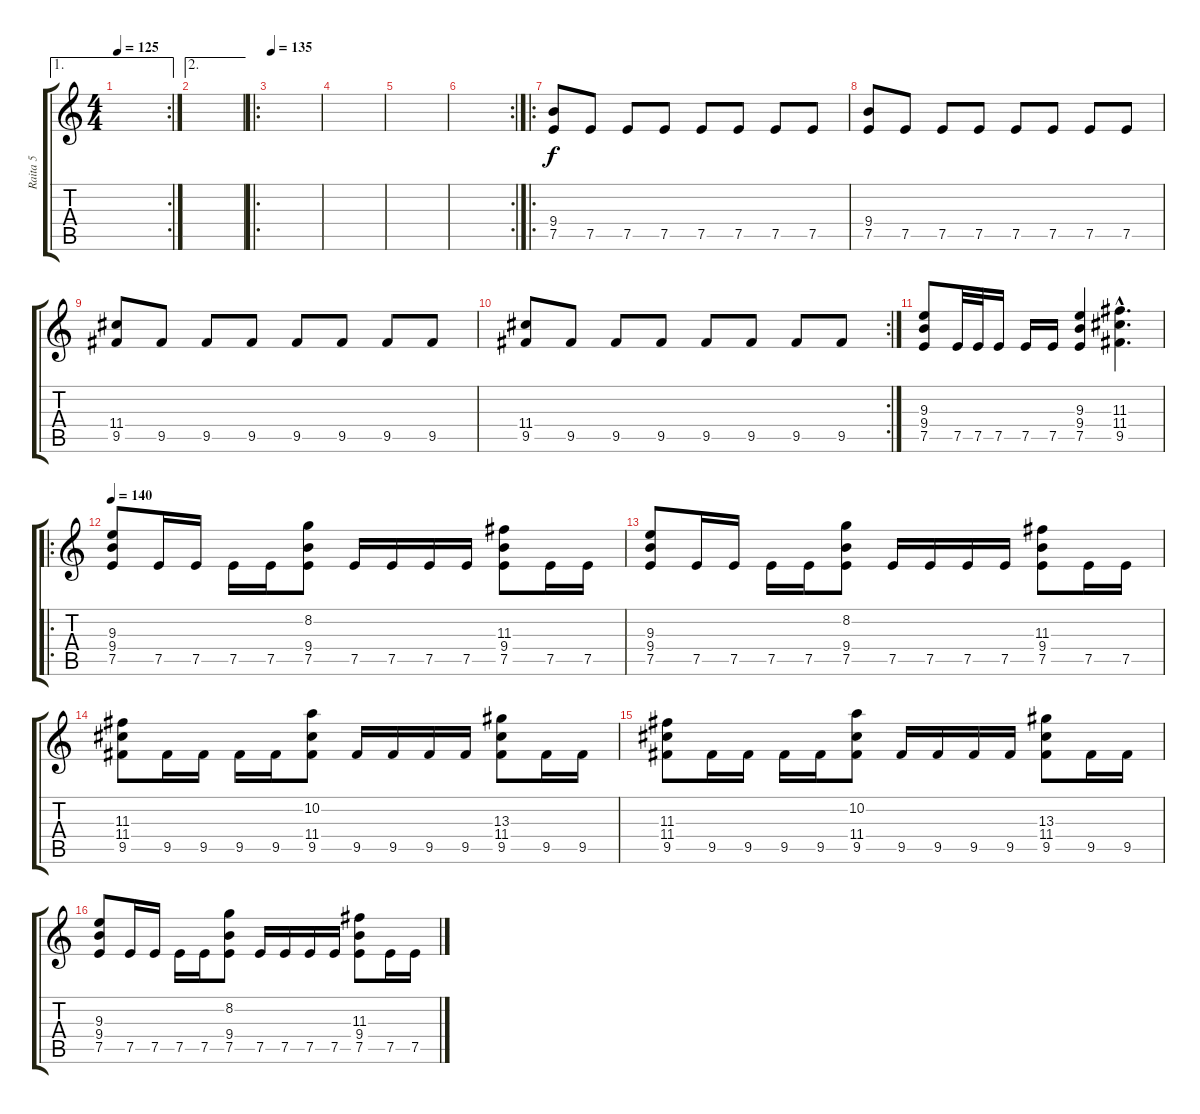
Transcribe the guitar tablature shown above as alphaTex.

\track ("Raita 5" "Raita 5") {instrument distortionguitar}
\staff {score tabs}
\tuning (E4 B3 G3 D3 A2 E2) {hide}
\ae 1
\rc 2
\ts (4 4)
\tempo 125
\clef g2
\ks c
|
\ae 2
|
\ro
\tempo 135
|
|
|
\rc 2
|
\ro
(9.4 7.5).8 7.5.8 7.5.8 7.5.8 7.5.8 7.5.8 7.5.8 7.5.8 |
(9.4 7.5).8 7.5.8 7.5.8 7.5.8 7.5.8 7.5.8 7.5.8 7.5.8 |
(11.4 9.5).8 9.5.8 9.5.8 9.5.8 9.5.8 9.5.8 9.5.8 9.5.8 |
\rc 2
(11.4 9.5).8 9.5.8 9.5.8 9.5.8 9.5.8 9.5.8 9.5.8 9.5.8 |
(9.3 9.4 7.5).8 7.5.32 7.5.32 7.5.16 7.5.16 7.5.16 (9.3 9.4 7.5).4 (11.3{hac} 11.4{hac} 9.5{hac}).4{d} |
\ro
\tempo 140
(9.3 9.4 7.5).8 7.5.16 7.5.16 7.5.16 7.5.16 (8.2 9.4 7.5).8 7.5.16 7.5.16 7.5.16 7.5.16 (11.3 9.4 7.5).8 7.5.16 7.5.16 |
(9.3 9.4 7.5).8 7.5.16 7.5.16 7.5.16 7.5.16 (8.2 9.4 7.5).8 7.5.16 7.5.16 7.5.16 7.5.16 (11.3 9.4 7.5).8 7.5.16 7.5.16 |
(11.3 11.4 9.5).8 9.5.16 9.5.16 9.5.16 9.5.16 (10.2 11.4 9.5).8 9.5.16 9.5.16 9.5.16 9.5.16 (13.3 11.4 9.5).8 9.5.16 9.5.16 |
(11.3 11.4 9.5).8 9.5.16 9.5.16 9.5.16 9.5.16 (10.2 11.4 9.5).8 9.5.16 9.5.16 9.5.16 9.5.16 (13.3 11.4 9.5).8 9.5.16 9.5.16 |
(9.3 9.4 7.5).8 7.5.16 7.5.16 7.5.16 7.5.16 (8.2 9.4 7.5).8 7.5.16 7.5.16 7.5.16 7.5.16 (11.3 9.4 7.5).8 7.5.16 7.5.16
